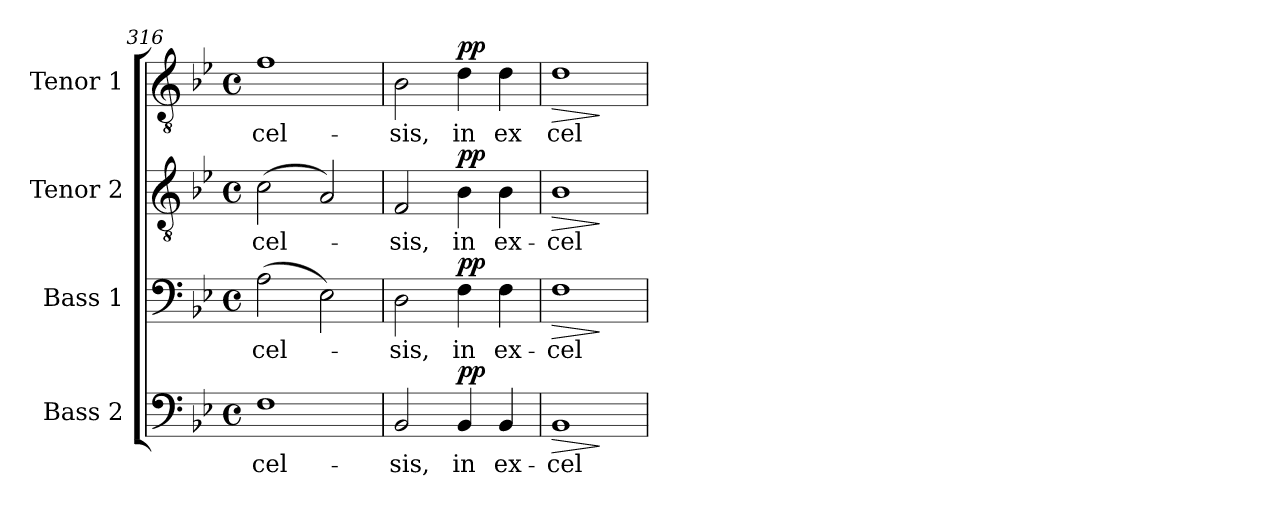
**kern	**text	**dynam	**kern	**text	**dynam	**kern	**text	**dynam	**kern	**text	**dynam
*part4	*part4	*part4	*part3	*part3	*part3	*part2	*part2	*part2	*part1	*part1	*part1
*staff4	*staff4	*staff4	*staff3	*staff3	*staff3	*staff2	*staff2	*staff2	*staff1	*staff1	*staff1
*I"Bass 2	*	*	*I"Bass 1	*	*	*I"Tenor 2	*	*	*I"Tenor 1	*	*
*I'B. 2	*	*	*I'B. 1	*	*	*I'T. 2	*	*	*I'T. 1	*	*
*clefF4	*	*	*clefF4	*	*	*clefGv2	*	*	*clefGv2	*	*
*k[b-e-]	*	*	*k[b-e-]	*	*	*k[b-e-]	*	*	*k[b-e-]	*	*
*B-:	*	*	*B-:	*	*	*B-:	*	*	*B-:	*	*
*M4/4	*	*	*M4/4	*	*	*M4/4	*	*	*M4/4	*	*
*met(c)	*	*	*met(c)	*	*	*met(c)	*	*	*met(c)	*	*
=316	=316	=316	=316	=316	=316	=316	=316	=316	=316	=316	=316
!	!LO:LY:b	!	!	!LO:LY:b	!	!	!LO:LY:b	!	!	!LO:LY:b	!
1F	-cel-	.	(>2A\	-cel-	.	(>2c\	-cel-	.	1f	-cel-	.
.	.	.	2E-\)	.	.	2A/)	.	.	.	.	.
=317	=317	=317	=317	=317	=317	=317	=317	=317	=317	=317	=317
!	!LO:LY:b	!	!	!LO:LY:b	!	!	!LO:LY:b	!	!	!LO:LY:b	!
2BB-/	-sis,	.	2D\	-sis,	.	2F/	-sis,	.	2B-\	-sis,	.
!	!LO:LY:b	!LO:DY:a	!	!LO:LY:b	!LO:DY:a	!	!LO:LY:b	!LO:DY:a	!	!LO:LY:b	!LO:DY:a
4BB-/	in	pp	4F\	in	pp	4B-\	in	pp	4d\	in	pp
!	!LO:LY:b	!	!	!LO:LY:b	!	!	!LO:LY:b	!	!	!LO:LY:b	!
4BB-/	ex-	.	4F\	ex-	.	4B-\	ex-	.	4d\	ex	.
=318	=318	=318	=318	=318	=318	=318	=318	=318	=318	=318	=318
!	!LO:LY:b	!LO:HP:b	!	!LO:LY:b	!LO:HP:b	!	!LO:LY:b	!LO:HP:b	!	!LO:LY:b	!LO:HP:b
1BB-	-cel-	>	1F	-cel-	>	1B-	-cel-	>	1d	cel-	>
.	.	]	.	.	]	.	.	]	.	.	]
=	=	=	=	=	=	=	=	=	=	=	=
*-	*-	*-	*-	*-	*-	*-	*-	*-	*-	*-	*-
